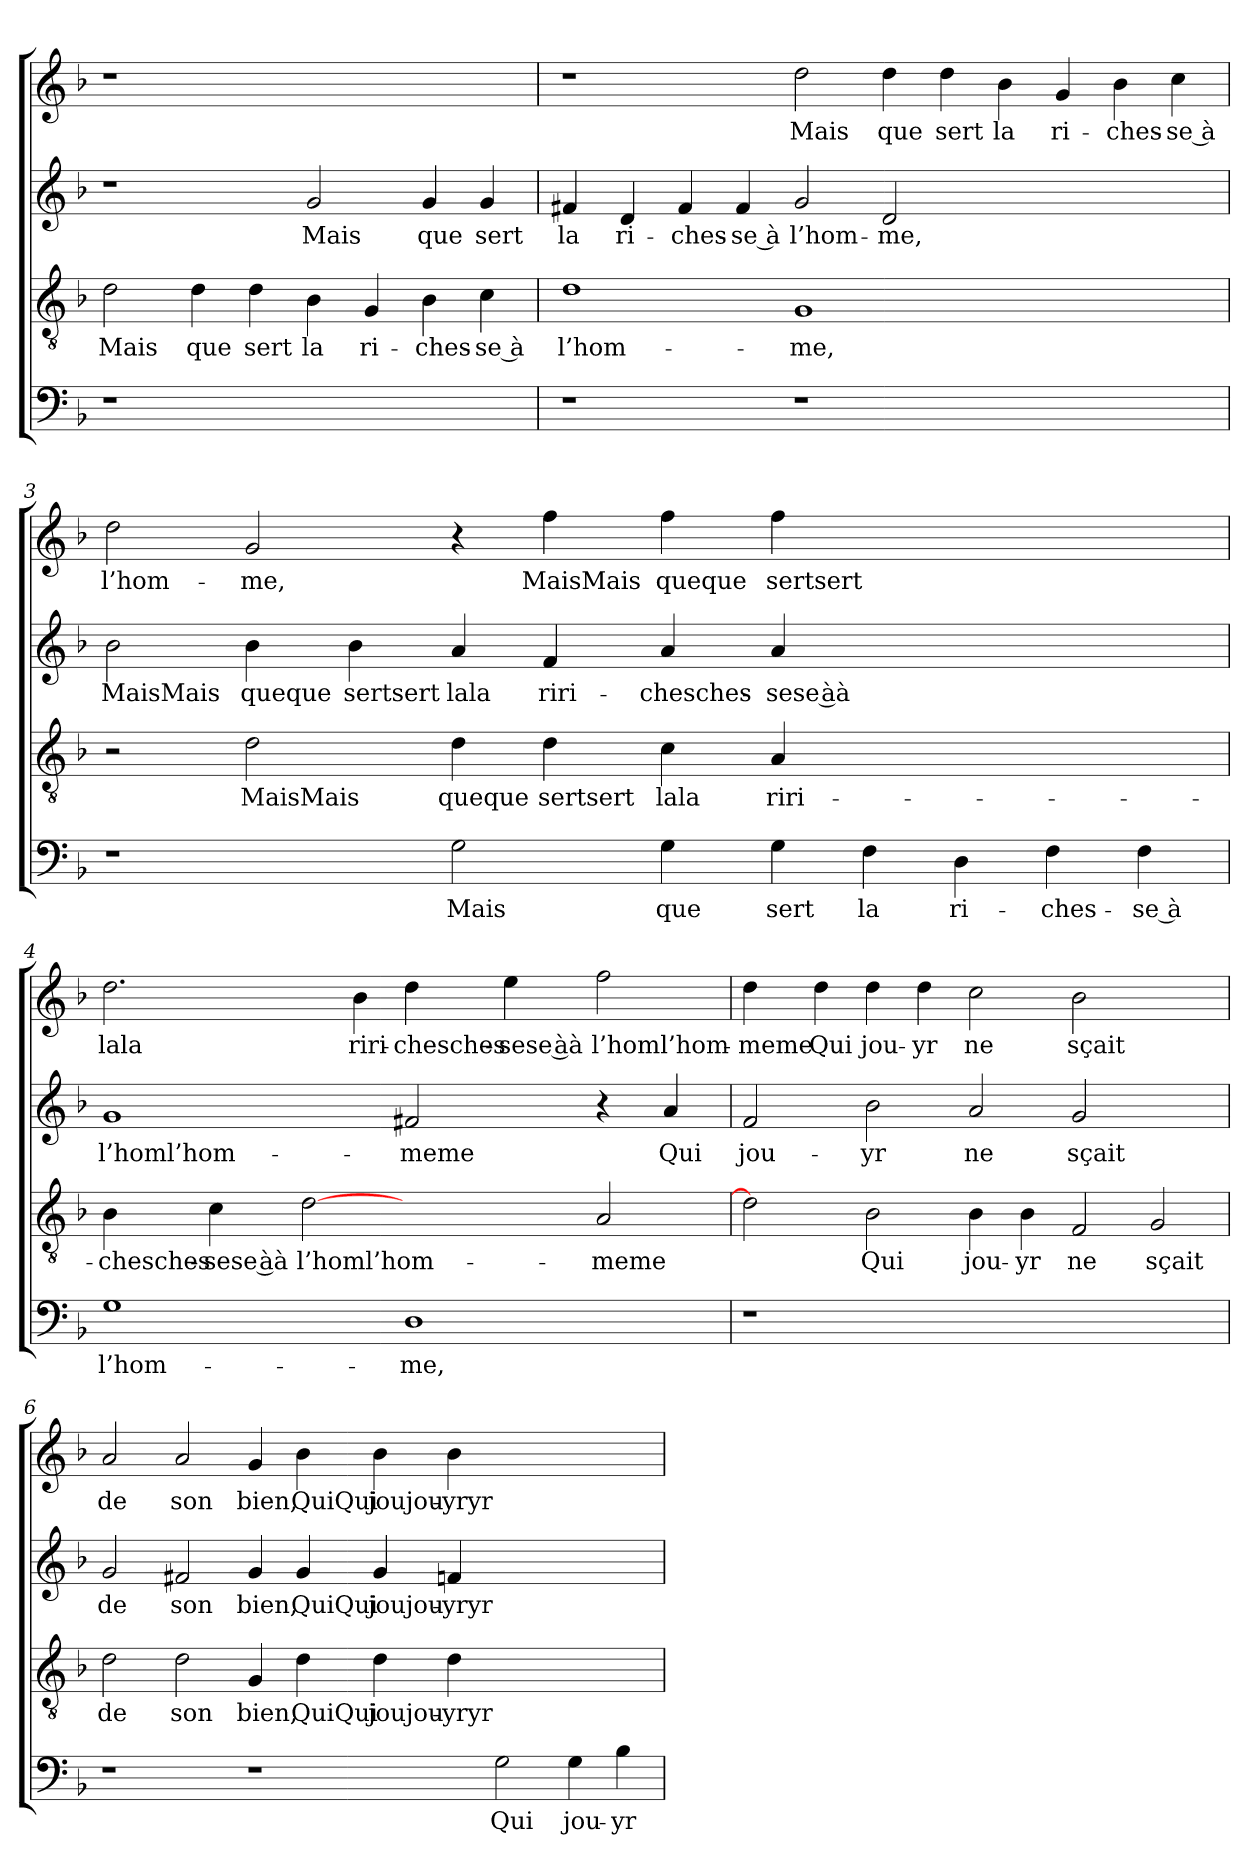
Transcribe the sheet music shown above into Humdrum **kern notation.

**kern	**text	**kern	**text	**kern	**text	**kern	**text
*part4	*part4	*part3	*part3	*part2	*part2	*part1	*part1
*staff4	*staff4	*staff3	*staff3	*staff2	*staff2	*staff1	*staff1
*clefF4	*	*clefGv2	*	*clefG2	*	*clefG2	*
*k[b-]	*	*k[b-]	*	*k[b-]	*	*k[b-]	*
=1	=1	=1	=1	=1	=1	=1	=1
1r	.	2d	Mais	1r	.	1r	.
.	.	4d	que	.	.	.	.
.	.	4d	sert	.	.	.	.
1ryy	.	4B-	la	2g	Mais	1ryy	.
.	.	4G	ri-	.	.	.	.
.	.	4B-	-ches-	4g	que	.	.
.	.	4c	-se à	4g	sert	.	.
=2	=2	=2	=2	=2	=2	=2	=2
1r	.	1d	l’hom-	4f#X	la	1r	.
.	.	.	.	4d	ri-	.	.
.	.	.	.	4f#	-ches-	.	.
.	.	.	.	4f#	-se à	.	.
1r	.	1G	-me,	2g	l’hom-	2dd	Mais
.	.	.	.	2d	-me,	4dd	que
.	.	.	.	.	.	4dd	sert
1ryy	.	1ryy	.	1ryy	.	4b-	la
.	.	.	.	.	.	4g	ri-
.	.	.	.	.	.	4b-	-ches-
.	.	.	.	.	.	4cc	-se à
=3	=3	=3	=3	=3	=3	=3	=3
1r	.	2r	.	2b-	MaisMais	2dd	l’hom-
.	.	2d	MaisMais	4b-	queque	2g	-me,
.	.	.	.	4b-	sertsert	.	.
2G	Mais	4d	queque	4a	lala	4r	.
.	.	4d	sertsert	4f	riri-	4ff	MaisMais
4G	que	4c	lala	4a	-chesches-	4ff	queque
4G	sert	4A	riri-	4a	-sese àà	4ff	sertsert
4F	la	1ryy	.	1ryy	.	1ryy	.
4D	ri-	.	.	.	.	.	.
4F	-ches-	.	.	.	.	.	.
4F	-se à	.	.	.	.	.	.
!!LO:LB:g=z
=4	=4	=4	=4	=4	=4	=4	=4
1G	l’hom-	4B-	-chesches-	1g	l’homl’hom-	2.dd	lala
.	.	4c	-sese àà	.	.	.	.
.	.	[2d	l’homl’hom-	.	.	.	.
.	.	.	.	.	.	4b-	riri-
1D	-me,	2ryy	.	2f#X	-meme	4dd	-chesches-
.	.	.	.	.	.	4ee	-sese àà
.	.	2A	-meme	4r	.	2ff	l’homl’hom-
.	.	.	.	4a	Qui	.	.
=5	=5	=5	=5	=5	=5	=5	=5
1r	.	2d]	.	2f	jou-	4dd	-meme
.	.	.	.	.	.	4dd	Qui
.	.	2B-	Qui	2b-	-yr	4dd	jou-
.	.	.	.	.	.	4dd	-yr
1.ryy	.	4B-	jou-	2a	ne	2cc	ne
.	.	4B-	-yr	.	.	.	.
.	.	2F	ne	2g	sçait	2b-	sçait
.	.	2G	sçait	2ryy	.	2ryy	.
=6	=6	=6	=6	=6	=6	=6	=6
1r	.	2d	de	2g	de	2a	de
.	.	2d	son	2f#X	son	2a	son
1r	.	4G	bien,	4g	bien,	4g	bien,
.	.	4d	QuiQui	4g	QuiQui	4b-	QuiQui
.	.	4d	joujou-	4g	joujou-	4b-	joujou-
.	.	4d	-yryr	4fn	-yryr	4b-	-yryr
2G	Qui	1ryy	.	1ryy	.	1ryy	.
4G	jou-	.	.	.	.	.	.
4B-	-yr	.	.	.	.	.	.
=	=	=	=	=	=	=	=
*-	*-	*-	*-	*-	*-	*-	*-
